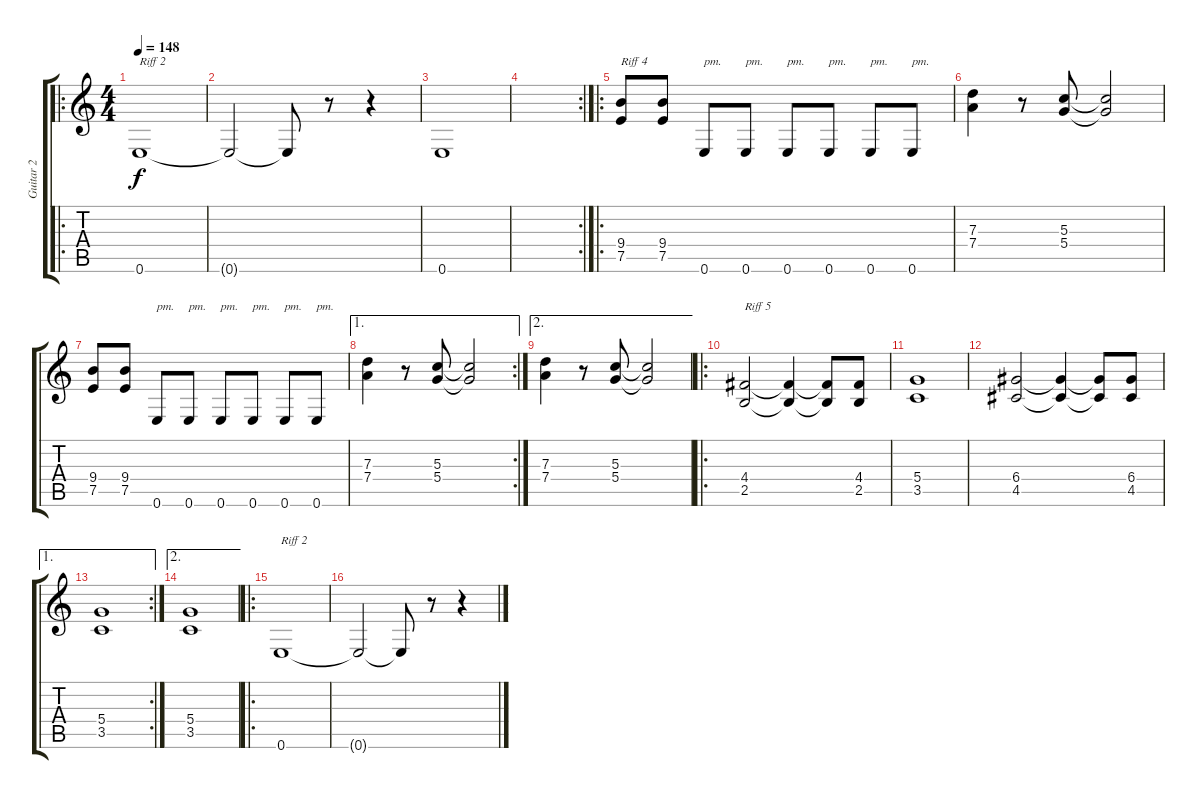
\track ("Guitar 2" "Guitar 2") {instrument distortionguitar}
\staff {score tabs}
\tuning (E4 B3 G3 D3 A2 E2) {hide}
\ro
\ts (4 4)
\tempo 148
\clef g2
\ks c
0.6.1{txt "Riff 2" dy f} |
0.6{t}.2 0.6{t}.8 r.8 r.4 |
0.6.1 |
\rc 2
|
\ro
(9.4 7.5).8{txt "Riff 4"} (9.4 7.5).8 0.6.8{txt "pm."} 0.6.8{txt "pm."} 0.6.8{txt "pm."} 0.6.8{txt "pm."} 0.6.8{txt "pm."} 0.6.8{txt "pm."} |
(7.3 7.4).4 r.8 (5.3 5.4).8 (5.3{t} 5.4{t}).2 |
(9.4 7.5).8 (9.4 7.5).8 0.6.8{txt "pm."} 0.6.8{txt "pm."} 0.6.8{txt "pm."} 0.6.8{txt "pm."} 0.6.8{txt "pm."} 0.6.8{txt "pm."} |
\ae 1
\rc 2
(7.3 7.4).4 r.8 (5.3 5.4).8 (5.3{t} 5.4{t}).2 |
\ae 2
(7.3 7.4).4 r.8 (5.3 5.4).8 (5.3{t} 5.4{t}).2 |
\ro
(4.4 2.5).2{txt "Riff 5"} (4.4{t} 2.5{t}).4 (4.4{t} 2.5{t}).8 (4.4 2.5).8 |
(5.4 3.5).1 |
(6.4 4.5).2 (6.4{t} 4.5{t}).4 (6.4{t} 4.5{t}).8 (6.4 4.5).8 |
\ae 1
\rc 2
(5.4 3.5).1 |
\ae 2
(5.4 3.5).1 |
\ro
0.6.1{txt "Riff 2"} |
0.6{t}.2 0.6{t}.8 r.8 r.4
